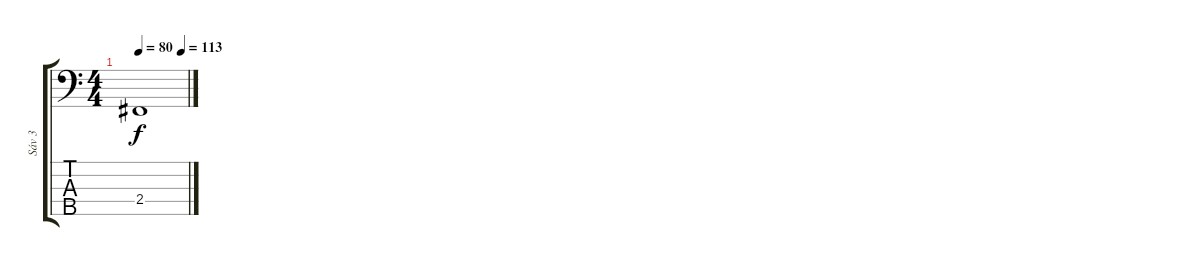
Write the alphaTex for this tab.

\track ("Sáv 3" "Sáv 3") {instrument electricbassfinger}
\staff {score tabs}
\tuning (G2 D2 A1 E1 B0) {hide}
\ts (4 4)
\tempo 80
\tempo (113 0.875)
\clef f4
\ks c
2.4.1{dy f}
